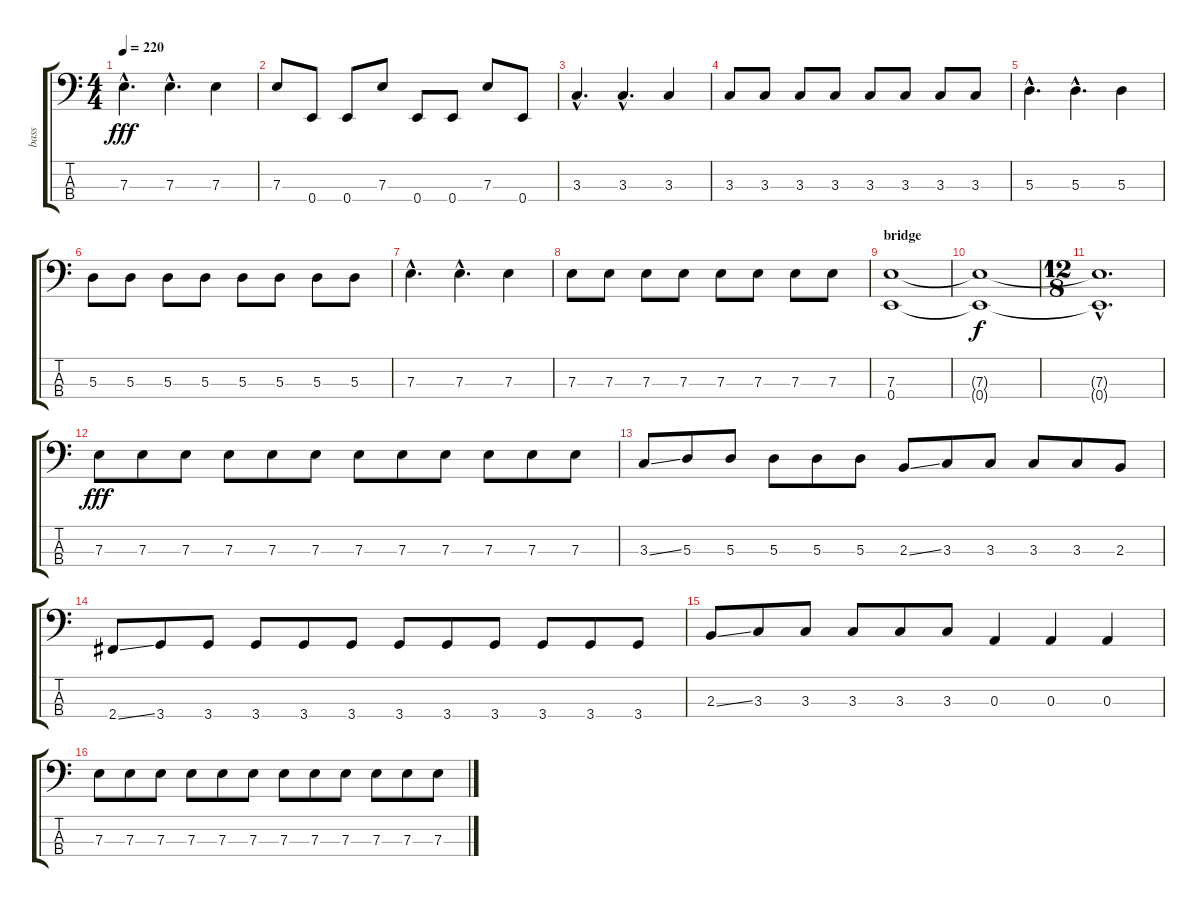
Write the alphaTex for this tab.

\track ("bass" "bass") {instrument electricbassfinger}
\staff {score tabs}
\tuning (G2 D2 A1 E1) {hide}
\ts (4 4)
\tempo 220
\clef f4
\ks c
7.3{hac}.4{d dy fff} 7.3{hac}.4{d} 7.3.4 |
7.3.8 0.4.8 0.4.8 7.3.8 0.4.8 0.4.8 7.3.8 0.4.8 |
3.3{hac}.4{d} 3.3{hac}.4{d} 3.3.4 |
3.3.8 3.3.8 3.3.8 3.3.8 3.3.8 3.3.8 3.3.8 3.3.8 |
5.3{hac}.4{d} 5.3{hac}.4{d} 5.3.4 |
5.3.8 5.3.8 5.3.8 5.3.8 5.3.8 5.3.8 5.3.8 5.3.8 |
7.3{hac}.4{d} 7.3{hac}.4{d} 7.3.4 |
7.3.8 7.3.8 7.3.8 7.3.8 7.3.8 7.3.8 7.3.8 7.3.8 |
\section ("" "bridge")
(7.3 0.4).1 |
(7.3{t} 0.4{t}).1{dy f} |
\ts (12 8)
(7.3{hac t} 0.4{hac t}).1{d} |
7.3.8{dy fff} 7.3.8 7.3.8 7.3.8 7.3.8 7.3.8 7.3.8 7.3.8 7.3.8 7.3.8 7.3.8 7.3.8 |
3.3{ss}.8 5.3.8 5.3.8 5.3.8 5.3.8 5.3.8 2.3{ss}.8 3.3.8 3.3.8 3.3.8 3.3.8 2.3.8 |
2.4{ss}.8 3.4.8 3.4.8 3.4.8 3.4.8 3.4.8 3.4.8 3.4.8 3.4.8 3.4.8 3.4.8 3.4.8 |
2.3{ss}.8 3.3.8 3.3.8 3.3.8 3.3.8 3.3.8 0.3.4 0.3.4 0.3.4 |
7.3.8 7.3.8 7.3.8 7.3.8 7.3.8 7.3.8 7.3.8 7.3.8 7.3.8 7.3.8 7.3.8 7.3.8
